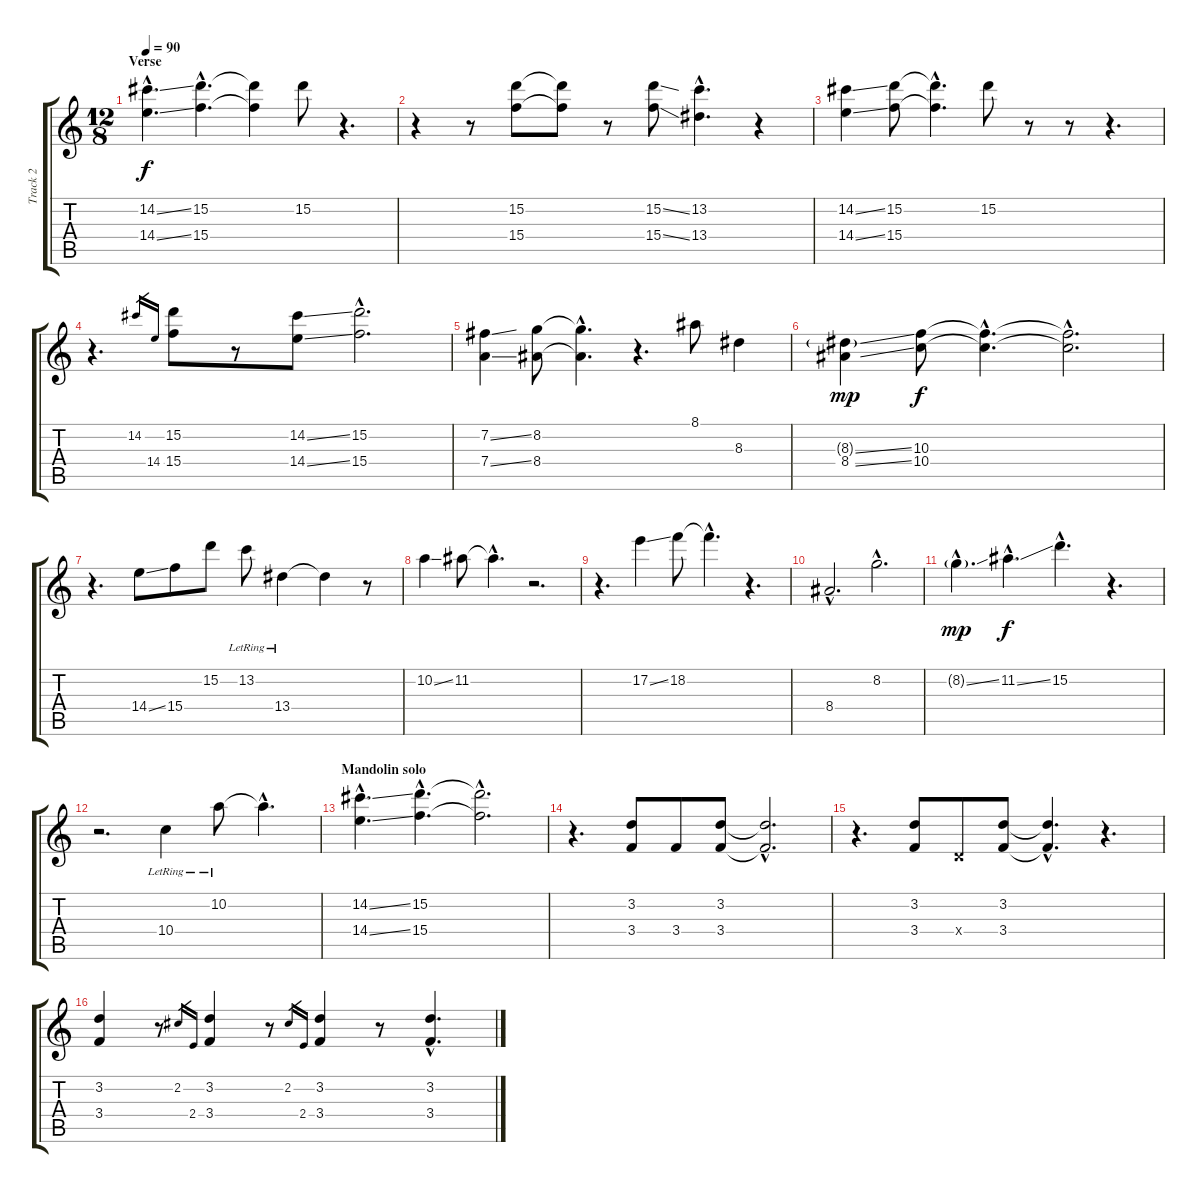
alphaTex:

\track ("Track 2" "Track 2") {instrument electricguitarclean}
\staff {score tabs}
\tuning (D4 B3 G3 D3 G2 D2) {hide}
\ts (12 8)
\section ("" "Verse")
\tempo 90
\clef g2
\ks c
(14.2{ss hac} 14.4{ss hac}).4{d dy f} (15.2{hac} 15.4{hac}).4{d} (15.2{t} 15.4{t}).4 15.2.8 r.4{d} |
r.4 r.8 (15.2 15.4).8 (15.2{t} 15.4{t}).8 r.8 (15.2{ss} 15.4{ss}).8 (13.2{hac} 13.4{hac}).4{d} r.4 |
(14.2{ss} 14.4{ss}).4 (15.2 15.4).8 (15.2{hac t} 15.4{hac t}).4{d} 15.2.8 r.8 r.8 r.4{d} |
r.4{d} 14.2.16{gr} 14.4.16{gr} (15.2 15.4).8 r.8 (14.2{ss} 14.4{ss}).8 (15.2{hac} 15.4{hac}).2{d} |
(7.2{ss} 7.4{ss}).4 (8.2 8.4).8 (8.2{hac t} 8.4{hac t}).4{d} r.4{d} 8.1.8 8.3.4 |
(8.3{ss g} 8.4{ss}).4{dy mp} (10.3 10.4).8{dy f} (10.3{hac t} 10.4{hac t}).4{d} (10.3{hac t} 10.4{hac t}).2{d} |
r.4{d} 14.4{ss}.8 15.4.8 15.2.8 13.2{lr}.8 13.4{lr}.4 13.4{t}.4 r.8 |
10.2{ss}.4 11.2.8 11.2{hac t}.4{d} r.2{d} |
r.4{d} 17.2{ss}.4 18.2.8 18.2{hac t}.4{d} r.4{d} |
8.4{hac}.2{d} 8.2{hac}.2{d} |
8.2{ss g hac}.4{d dy mp} 11.2{ss hac}.4{d dy f} 15.2{hac}.4{d} r.4{d} |
r.2{d} 10.4{lr}.4 10.2{lr}.8 10.2{hac t}.4{d} |
\section ("" "Mandolin solo")
(14.2{ss hac} 14.4{ss hac}).4{d} (15.2{hac} 15.4{hac}).4{d} (15.2{hac t} 15.4{hac t}).2{d} |
r.4{d} (3.2 3.4).8 3.4.8 (3.2 3.4).8 (3.2{hac t} 3.4{hac t}).2{d} |
r.4{d} (3.2 3.4).8 0.4{x}.8 (3.2 3.4).8 (3.2{hac t} 3.4{hac t}).4{d} r.4{d} |
(3.2 3.4).4 r.8 2.2.16{gr} 2.4.16{gr} (3.2 3.4).4 r.8 2.2.16{gr} 2.4.16{gr} (3.2 3.4).4 r.8 (3.2{ss hac} 3.4{ss hac}).4{d}
